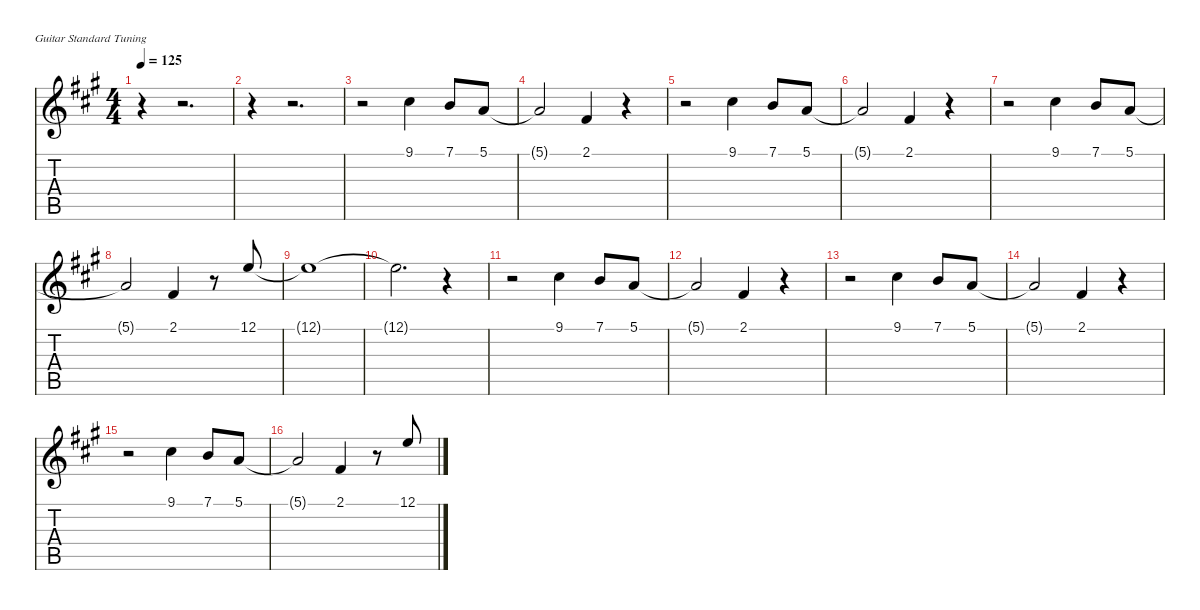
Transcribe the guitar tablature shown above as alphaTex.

\defaultSystemsLayout 4
\hideDynamics
\bracketExtendMode nobrackets
\singleTrackTrackNamePolicy hidden
\multiTrackTrackNamePolicy hidden
\otherSystemsTrackNameOrientation horizontal
\track ("Back vox" "r.") {instrument synthvoice}
\staff {score tabs}
\tuning (E4 B3 G3 D3 A2 E2)
\ts (4 4)
\tempo 125
\clef g2
\ks a
r.4{dy f beam Down} r.2{d beam Down} |
r.4{beam Down} r.2{d beam Down} |
r.2{beam Down} 9.1{acc #}.4{beam Down} 7.1{acc forcenatural}.8{beam Up} 5.1{acc forcenatural}.8{beam Up} |
5.1{t acc forcenatural}.2{beam Up} 2.1{acc #}.4{beam Up} r.4{beam Up} |
r.2{beam Down} 9.1{acc #}.4{beam Down} 7.1{acc forcenatural}.8{beam Up} 5.1{acc forcenatural}.8{beam Up} |
5.1{t acc forcenatural}.2{beam Up} 2.1{acc #}.4{beam Up} r.4{beam Up} |
r.2{beam Down} 9.1{acc #}.4{beam Down} 7.1{acc forcenatural}.8{beam Up} 5.1{acc forcenatural}.8{beam Up} |
5.1{t acc forcenatural}.2{beam Up} 2.1{acc #}.4{beam Up} r.8{beam Up} 12.1{acc forcenatural}.8{beam Down} |
12.1{t acc forcenatural}.1{beam Down} |
12.1{t acc forcenatural}.2{d beam Down} r.4{beam Down} |
r.2{beam Down} 9.1{acc #}.4{beam Down} 7.1{acc forcenatural}.8{beam Up} 5.1{acc forcenatural}.8{beam Up} |
5.1{t acc forcenatural}.2{beam Up} 2.1{acc #}.4{beam Up} r.4{beam Up} |
r.2{beam Down} 9.1{acc #}.4{beam Down} 7.1{acc forcenatural}.8{beam Up} 5.1{acc forcenatural}.8{beam Up} |
5.1{t acc forcenatural}.2{beam Up} 2.1{acc #}.4{beam Up} r.4{beam Up} |
r.2{beam Down} 9.1{acc #}.4{beam Down} 7.1{acc forcenatural}.8{beam Up} 5.1{acc forcenatural}.8{beam Up} |
5.1{t acc forcenatural}.2{beam Up} 2.1{acc #}.4{beam Up} r.8{beam Up} 12.1{acc forcenatural}.8{beam Down}
